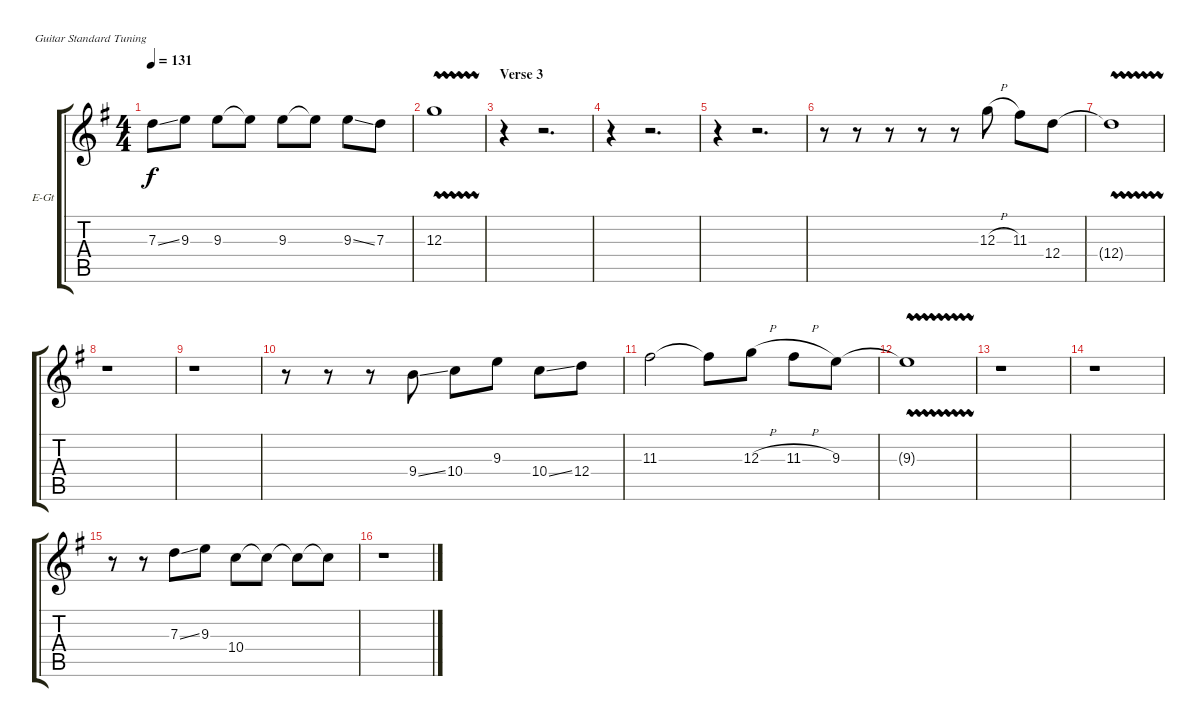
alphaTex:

\bracketExtendMode groupsimilarinstruments
\firstSystemTrackNameOrientation horizontal
\otherSystemsTrackNameOrientation horizontal
\track ("E-Guitar" "E-Gt") {instrument distortionguitar}
\staff {score tabs}
\tuning (E4 B3 G3 D3 A2 E2)
\ts (4 4)
\tempo 131
\clef g2
\ks g
7.3{ss}.8{dy f} 9.3.8 9.3.8 9.3{t}.8 9.3.8 9.3{t}.8 9.3{ss}.8 7.3.8 |
12.3{vw}.1 |
\section ("" "Verse 3")
r.4 r.2{d} |
r.4 r.2{d} |
r.4 r.2{d} |
r.8 r.8 r.8 r.8 r.8 12.3{h}.8 11.3.8 12.4.8 |
12.4{vw t}.1 |
r.1 |
r.1 |
r.8 r.8 r.8 9.4{ss}.8 10.4.8 9.3.8 10.4{ss}.8 12.4.8 |
11.3.2 11.3{t}.8 12.3{h}.8 11.3{h}.8 9.3.8 |
9.3{vw t}.1 |
r.1 |
r.1 |
r.8 r.8 7.3{ss}.8 9.3.8 10.4.8 10.4{t}.8 10.4{t}.8 10.4{t}.8 |
r.1
